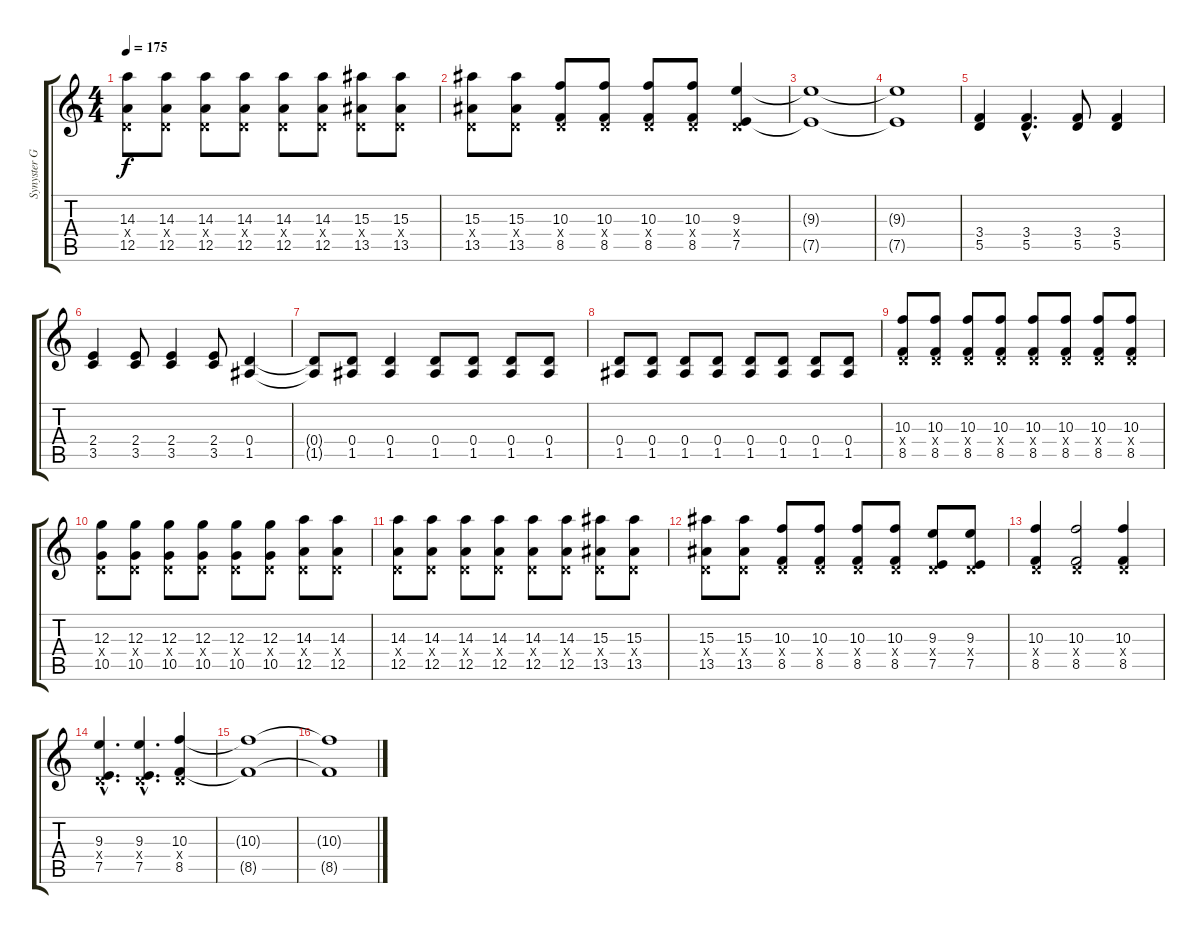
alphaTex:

\track ("Synyster Gates" "Synyster G") {instrument distortionguitar}
\staff {score tabs}
\tuning (E4 B3 G3 D3 A2 D2) {hide}
\ts (4 4)
\tempo 175
\clef g2
\ks c
(14.3 0.4{x} 12.5).8{dy f} (14.3 0.4{x} 12.5).8 (14.3 0.4{x} 12.5).8 (14.3 0.4{x} 12.5).8 (14.3 0.4{x} 12.5).8 (14.3 0.4{x} 12.5).8 (15.3 0.4{x} 13.5).8 (15.3 0.4{x} 13.5).8 |
(15.3 0.4{x} 13.5).8 (15.3 0.4{x} 13.5).8 (10.3 0.4{x} 8.5).8 (10.3 0.4{x} 8.5).8 (10.3 0.4{x} 8.5).8 (10.3 0.4{x} 8.5).8 (9.3 0.4{x} 7.5).4 |
(9.3{t} 7.5{t}).1 |
(9.3{t} 7.5{t}).1 |
(3.4 5.5).4 (3.4{hac} 5.5{hac}).4{d} (3.4 5.5).8 (3.4 5.5).4 |
(2.4 3.5).4 (2.4 3.5).8 (2.4 3.5).4 (2.4 3.5).8 (0.4 1.5).4 |
(0.4{t} 1.5{t}).8 (0.4 1.5).8 (0.4 1.5).4 (0.4 1.5).8 (0.4 1.5).8 (0.4 1.5).8 (0.4 1.5).8 |
(0.4 1.5).8 (0.4 1.5).8 (0.4 1.5).8 (0.4 1.5).8 (0.4 1.5).8 (0.4 1.5).8 (0.4 1.5).8 (0.4 1.5).8 |
(10.3 0.4{x} 8.5).8 (10.3 0.4{x} 8.5).8 (10.3 0.4{x} 8.5).8 (10.3 0.4{x} 8.5).8 (10.3 0.4{x} 8.5).8 (10.3 0.4{x} 8.5).8 (10.3 0.4{x} 8.5).8 (10.3 0.4{x} 8.5).8 |
(12.3 0.4{x} 10.5).8 (12.3 0.4{x} 10.5).8 (12.3 0.4{x} 10.5).8 (12.3 0.4{x} 10.5).8 (12.3 0.4{x} 10.5).8 (12.3 0.4{x} 10.5).8 (14.3 0.4{x} 12.5).8 (14.3 0.4{x} 12.5).8 |
(14.3 0.4{x} 12.5).8 (14.3 0.4{x} 12.5).8 (14.3 0.4{x} 12.5).8 (14.3 0.4{x} 12.5).8 (14.3 0.4{x} 12.5).8 (14.3 0.4{x} 12.5).8 (15.3 0.4{x} 13.5).8 (15.3 0.4{x} 13.5).8 |
(15.3 0.4{x} 13.5).8 (15.3 0.4{x} 13.5).8 (10.3 0.4{x} 8.5).8 (10.3 0.4{x} 8.5).8 (10.3 0.4{x} 8.5).8 (10.3 0.4{x} 8.5).8 (9.3 0.4{x} 7.5).8 (9.3 0.4{x} 7.5).8 |
(10.3 0.4{x} 8.5).4 (10.3 0.4{x} 8.5).2 (10.3 0.4{x} 8.5).4 |
(9.3{hac} 0.4{hac x} 7.5{hac}).4{d} (9.3{hac} 0.4{hac x} 7.5{hac}).4{d} (10.3 0.4{x} 8.5).4 |
(10.3{t} 8.5{t}).1 |
(10.3{t} 8.5{t}).1
